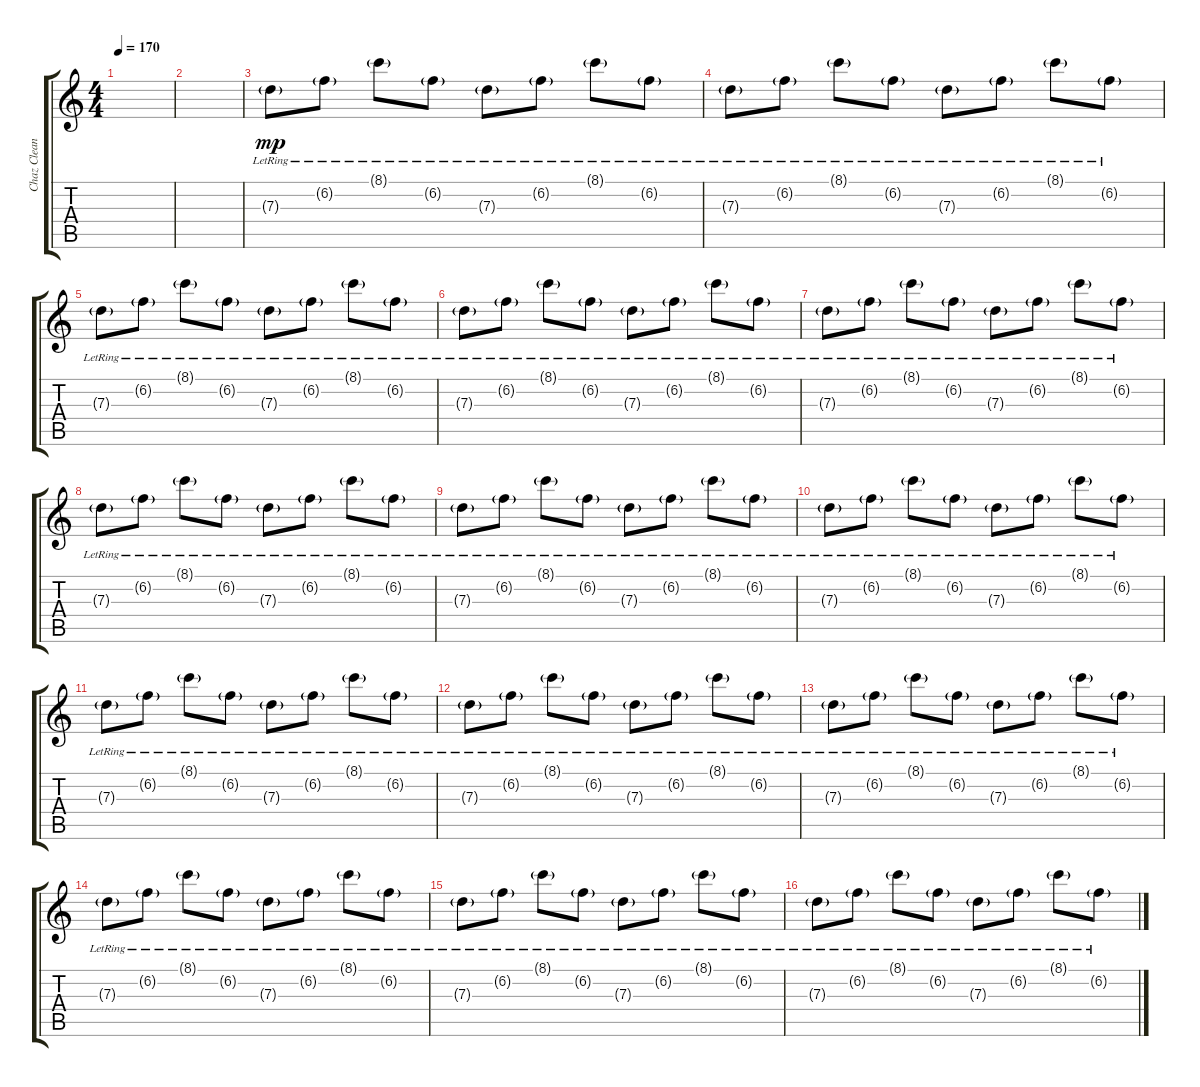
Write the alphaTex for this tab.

\track ("Chaz Clean" "Chaz Clean") {instrument electricguitarjazz}
\staff {score tabs}
\tuning (E4 B3 G3 D3 A2 D2) {hide}
\ts (4 4)
\tempo 170
\clef g2
\ks c
|
|
7.3{g lr}.8{dy mp} 6.2{g lr}.8 8.1{g lr}.8 6.2{g lr}.8 7.3{g lr}.8 6.2{g lr}.8 8.1{g lr}.8 6.2{g lr}.8 |
7.3{g lr}.8 6.2{g lr}.8 8.1{g lr}.8 6.2{g lr}.8 7.3{g lr}.8 6.2{g lr}.8 8.1{g lr}.8 6.2{g lr}.8 |
7.3{g lr}.8 6.2{g lr}.8 8.1{g lr}.8 6.2{g lr}.8 7.3{g lr}.8 6.2{g lr}.8 8.1{g lr}.8 6.2{g lr}.8 |
7.3{g lr}.8 6.2{g lr}.8 8.1{g lr}.8 6.2{g lr}.8 7.3{g lr}.8 6.2{g lr}.8 8.1{g lr}.8 6.2{g lr}.8 |
7.3{g lr}.8 6.2{g lr}.8 8.1{g lr}.8 6.2{g lr}.8 7.3{g lr}.8 6.2{g lr}.8 8.1{g lr}.8 6.2{g lr}.8 |
7.3{g lr}.8 6.2{g lr}.8 8.1{g lr}.8 6.2{g lr}.8 7.3{g lr}.8 6.2{g lr}.8 8.1{g lr}.8 6.2{g lr}.8 |
7.3{g lr}.8 6.2{g lr}.8 8.1{g lr}.8 6.2{g lr}.8 7.3{g lr}.8 6.2{g lr}.8 8.1{g lr}.8 6.2{g lr}.8 |
7.3{g lr}.8 6.2{g lr}.8 8.1{g lr}.8 6.2{g lr}.8 7.3{g lr}.8 6.2{g lr}.8 8.1{g lr}.8 6.2{g lr}.8 |
7.3{g lr}.8 6.2{g lr}.8 8.1{g lr}.8 6.2{g lr}.8 7.3{g lr}.8 6.2{g lr}.8 8.1{g lr}.8 6.2{g lr}.8 |
7.3{g lr}.8 6.2{g lr}.8 8.1{g lr}.8 6.2{g lr}.8 7.3{g lr}.8 6.2{g lr}.8 8.1{g lr}.8 6.2{g lr}.8 |
7.3{g lr}.8 6.2{g lr}.8 8.1{g lr}.8 6.2{g lr}.8 7.3{g lr}.8 6.2{g lr}.8 8.1{g lr}.8 6.2{g lr}.8 |
7.3{g lr}.8 6.2{g lr}.8 8.1{g lr}.8 6.2{g lr}.8 7.3{g lr}.8 6.2{g lr}.8 8.1{g lr}.8 6.2{g lr}.8 |
7.3{g lr}.8 6.2{g lr}.8 8.1{g lr}.8 6.2{g lr}.8 7.3{g lr}.8 6.2{g lr}.8 8.1{g lr}.8 6.2{g lr}.8 |
7.3{g lr}.8 6.2{g lr}.8 8.1{g lr}.8 6.2{g lr}.8 7.3{g lr}.8 6.2{g lr}.8 8.1{g lr}.8 6.2{g lr}.8
